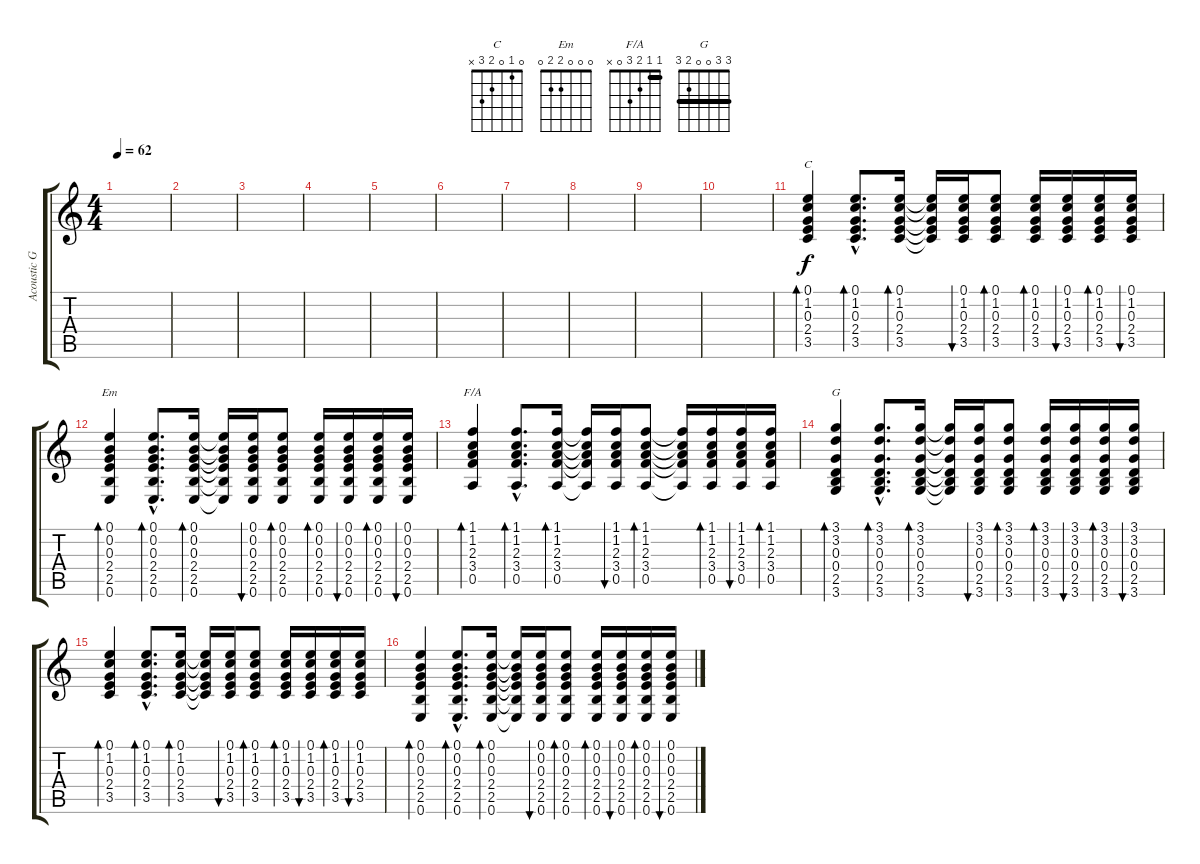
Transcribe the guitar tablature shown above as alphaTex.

\track ("Acoustic Guitar 1 [Slash]" "Acoustic G") {instrument acousticguitarsteel}
\staff {score tabs}
\tuning (E4 B3 G3 D3 A2 E2) {hide}
\chord ("C" 0 1 0 2 3 x)
\chord ("Em" 0 0 0 2 2 0)
\chord ("F/A" 1 1 2 3 0 x) {barre 1}
\chord ("G" 3 3 0 0 2 3) {barre 3}
\ts (4 4)
\tempo 62
\clef g2
\ks c
|
|
|
|
|
|
|
|
|
|
(0.1 1.2 0.3 2.4 3.5).4{bd 30 ch "C" volume 10} (0.1{hac} 1.2{hac} 0.3{hac} 2.4{hac} 3.5{hac}).8{d bd 30} (0.1 1.2 0.3 2.4 3.5).16{bd 30} (0.1{t} 1.2{t} 0.3{t} 2.4{t} 3.5{t}).16 (0.1 1.2 0.3 2.4 3.5).16{bu 30} (0.1 1.2 0.3 2.4 3.5).8{bd 30} (0.1 1.2 0.3 2.4 3.5).16{bd 30} (0.1 1.2 0.3 2.4 3.5).16{bu 30} (0.1 1.2 0.3 2.4 3.5).16{bd 30} (0.1 1.2 0.3 2.4 3.5).16{bu 30} |
(0.1 0.2 0.3 2.4 2.5 0.6).4{bd 30 ch "Em"} (0.1{hac} 0.2{hac} 0.3{hac} 2.4{hac} 2.5{hac} 0.6{hac}).8{d bd 30} (0.1 0.2 0.3 2.4 2.5 0.6).16{bd 30} (0.1{t} 0.2{t} 0.3{t} 2.4{t} 2.5{t} 0.6{t}).16 (0.1 0.2 0.3 2.4 2.5 0.6).16{bu 30} (0.1 0.2 0.3 2.4 2.5 0.6).8{bd 30} (0.1 0.2 0.3 2.4 2.5 0.6).16{bd 30} (0.1 0.2 0.3 2.4 2.5 0.6).16{bu 30} (0.1 0.2 0.3 2.4 2.5 0.6).16{bd 30} (0.1 0.2 0.3 2.4 2.5 0.6).16{bu 30} |
(1.1 1.2 2.3 3.4 0.5).4{bd 30 ch "F/A"} (1.1{hac} 1.2{hac} 2.3{hac} 3.4{hac} 0.5{hac}).8{d bd 30} (1.1 1.2 2.3 3.4 0.5).16{bd 30} (1.1{t} 1.2{t} 2.3{t} 3.4{t} 0.5{t}).16 (1.1 1.2 2.3 3.4 0.5).16{bu 30} (1.1 1.2 2.3 3.4 0.5).8{bd 30} (1.1{t} 1.2{t} 2.3{t} 3.4{t} 0.5{t}).16 (1.1 1.2 2.3 3.4 0.5).16{bd 30} (1.1 1.2 2.3 3.4 0.5).16{bu 30} (1.1 1.2 2.3 3.4 0.5).16{bd 30} |
(3.1 3.2 0.3 0.4 2.5 3.6).4{bd 30 ch "G"} (3.1{hac} 3.2{hac} 0.3{hac} 0.4{hac} 2.5{hac} 3.6{hac}).8{d bd 30} (3.1 3.2 0.3 0.4 2.5 3.6).16{bd 30} (3.1{t} 3.2{t} 0.3{t} 0.4{t} 2.5{t} 3.6{t}).16 (3.1 3.2 0.3 0.4 2.5 3.6).16{bu 30} (3.1 3.2 0.3 0.4 2.5 3.6).8{bd 30} (3.1 3.2 0.3 0.4 2.5 3.6).16{bd 30} (3.1 3.2 0.3 0.4 2.5 3.6).16{bu 30} (3.1 3.2 0.3 0.4 2.5 3.6).16{bd 30} (3.1 3.2 0.3 0.4 2.5 3.6).16{bu 30} |
(0.1 1.2 0.3 2.4 3.5).4{bd 30} (0.1{hac} 1.2{hac} 0.3{hac} 2.4{hac} 3.5{hac}).8{d bd 30} (0.1 1.2 0.3 2.4 3.5).16{bd 30} (0.1{t} 1.2{t} 0.3{t} 2.4{t} 3.5{t}).16 (0.1 1.2 0.3 2.4 3.5).16{bu 30} (0.1 1.2 0.3 2.4 3.5).8{bd 30} (0.1 1.2 0.3 2.4 3.5).16{bd 30} (0.1 1.2 0.3 2.4 3.5).16{bu 30} (0.1 1.2 0.3 2.4 3.5).16{bd 30} (0.1 1.2 0.3 2.4 3.5).16{bu 30} |
(0.1 0.2 0.3 2.4 2.5 0.6).4{bd 30} (0.1{hac} 0.2{hac} 0.3{hac} 2.4{hac} 2.5{hac} 0.6{hac}).8{d bd 30} (0.1 0.2 0.3 2.4 2.5 0.6).16{bd 30} (0.1{t} 0.2{t} 0.3{t} 2.4{t} 2.5{t} 0.6{t}).16 (0.1 0.2 0.3 2.4 2.5 0.6).16{bu 30} (0.1 0.2 0.3 2.4 2.5 0.6).8{bd 30} (0.1 0.2 0.3 2.4 2.5 0.6).16{bd 30} (0.1 0.2 0.3 2.4 2.5 0.6).16{bu 30} (0.1 0.2 0.3 2.4 2.5 0.6).16{bd 30} (0.1 0.2 0.3 2.4 2.5 0.6).16{bu 30}
